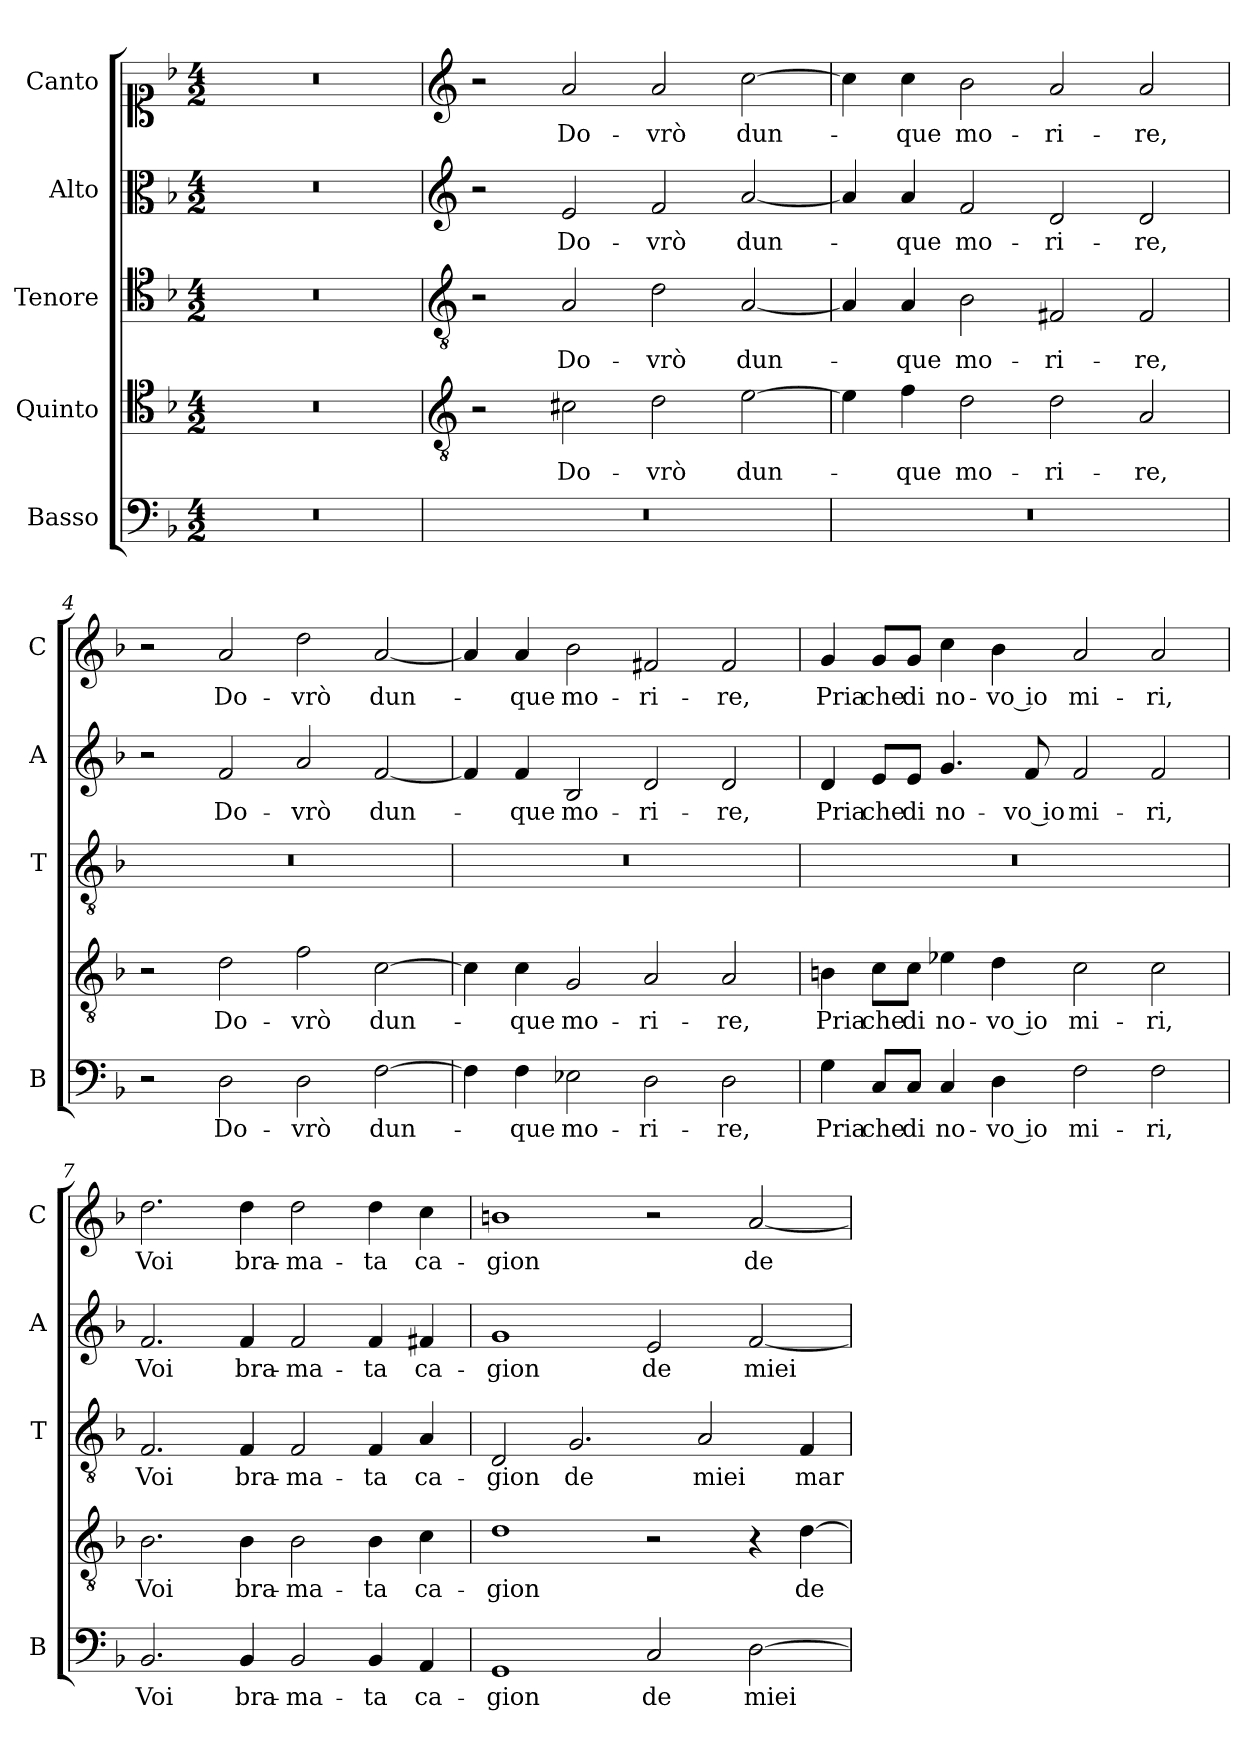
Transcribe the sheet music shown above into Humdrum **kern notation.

**kern	**text	**kern	**text	**kern	**text	**kern	**text	**kern	**text
*part5	*part5	*part4	*part4	*part3	*part3	*part2	*part2	*part1	*part1
*staff5	*staff5	*staff4	*staff4	*staff3	*staff3	*staff2	*staff2	*staff1	*staff1
*I"Basso	*	*I"Quinto	*	*I"Tenore	*	*I"Alto	*	*I"Canto	*
*I'B	*	*	*	*I'T	*	*I'A	*	*I'C	*
*clefF4	*	*clefC4	*	*clefC4	*	*clefC3	*	*clefC1	*
*k[b-]	*	*k[b-]	*	*k[b-]	*	*k[b-]	*	*k[b-]	*
*F:	*	*F:	*	*F:	*	*F:	*	*F:	*
*M4/2	*	*M4/2	*	*M4/2	*	*M4/2	*	*M4/2	*
=1	=1	=1	=1	=1	=1	=1	=1	=1	=1
0r	.	0r	.	0r	.	0r	.	0r	.
=2	=2	=2	=2	=2	=2	=2	=2	=2	=2
*	*	*clefGv2	*	*clefGv2	*	*clefG2	*	*clefG2	*
0r	.	2r	.	2r	.	2r	.	2r	.
!	!	!	!LO:LY:b	!	!LO:LY:b	!	!LO:LY:b	!	!LO:LY:b
.	.	2c#X\	Do-	2A/	Do-	2e/	Do-	2a/	Do-
!	!	!	!LO:LY:b	!	!LO:LY:b	!	!LO:LY:b	!	!LO:LY:b
.	.	2d\	-vrò	2d\	-vrò	2f/	-vrò	2a/	-vrò
!	!	!	!LO:LY:b	!	!LO:LY:b	!	!LO:LY:b	!	!LO:LY:b
.	.	[2e\	dun-	[2A/	dun-	[2a/	dun-	[2cc\	dun-
=3	=3	=3	=3	=3	=3	=3	=3	=3	=3
0r	.	4e\]	.	4A/]	.	4a/]	.	4cc\]	.
!	!	!	!LO:LY:b	!	!LO:LY:b	!	!LO:LY:b	!	!LO:LY:b
.	.	4f\	-que	4A/	-que	4a/	-que	4cc\	-que
!	!	!	!LO:LY:b	!	!LO:LY:b	!	!LO:LY:b	!	!LO:LY:b
.	.	2d\	mo-	2B-\	mo-	2f/	mo-	2b-\	mo-
!	!	!	!LO:LY:b	!	!LO:LY:b	!	!LO:LY:b	!	!LO:LY:b
.	.	2d\	-ri-	2F#X/	-ri-	2d/	-ri-	2a/	-ri-
!	!	!	!LO:LY:b	!	!LO:LY:b	!	!LO:LY:b	!	!LO:LY:b
.	.	2A/	-re,	2F#/	-re,	2d/	-re,	2a/	-re,
=4	=4	=4	=4	=4	=4	=4	=4	=4	=4
2r	.	2r	.	0r	.	2r	.	2r	.
!	!LO:LY:b	!	!LO:LY:b	!	!	!	!LO:LY:b	!	!LO:LY:b
2D\	Do-	2d\	Do-	.	.	2f/	Do-	2a/	Do-
!	!LO:LY:b	!	!LO:LY:b	!	!	!	!LO:LY:b	!	!LO:LY:b
2D\	-vrò	2f\	-vrò	.	.	2a/	-vrò	2dd\	-vrò
!	!LO:LY:b	!	!LO:LY:b	!	!	!	!LO:LY:b	!	!LO:LY:b
[2F\	dun-	[2c\	dun-	.	.	[2f/	dun-	[2a/	dun-
=5	=5	=5	=5	=5	=5	=5	=5	=5	=5
4F\]	.	4c\]	.	0r	.	4f/]	.	4a/]	.
!	!LO:LY:b	!	!LO:LY:b	!	!	!	!LO:LY:b	!	!LO:LY:b
4F\	-que	4c\	-que	.	.	4f/	-que	4a/	-que
!	!LO:LY:b	!	!LO:LY:b	!	!	!	!LO:LY:b	!	!LO:LY:b
2E-X\	mo-	2G/	mo-	.	.	2B-/	mo-	2b-\	mo-
!	!LO:LY:b	!	!LO:LY:b	!	!	!	!LO:LY:b	!	!LO:LY:b
2D\	-ri-	2A/	-ri-	.	.	2d/	-ri-	2f#X/	-ri-
!	!LO:LY:b	!	!LO:LY:b	!	!	!	!LO:LY:b	!	!LO:LY:b
2D\	-re,	2A/	-re,	.	.	2d/	-re,	2f#/	-re,
!!LO:LB:g=z
=6	=6	=6	=6	=6	=6	=6	=6	=6	=6
!	!LO:LY:b	!	!LO:LY:b	!	!	!	!LO:LY:b	!	!LO:LY:b
4G\	Pria	4Bn\	Pria	0r	.	4d/	Pria	4g/	Pria
!	!LO:LY:b	!	!LO:LY:b	!	!	!	!LO:LY:b	!	!LO:LY:b
8C/L	che	8c\L	che	.	.	8e/L	che	8g/L	che
!	!LO:LY:b	!	!LO:LY:b	!	!	!	!LO:LY:b	!	!LO:LY:b
8C/J	di	8c\J	di	.	.	8e/J	di	8g/J	di
!	!LO:LY:b	!	!LO:LY:b	!	!	!	!LO:LY:b	!	!LO:LY:b
4C/	no-	4e-X\	no-	.	.	4.g/	no-	4cc\	no-
!	!LO:LY:b	!	!LO:LY:b	!	!	!	!	!	!LO:LY:b
4D\	-vo io	4d\	-vo io	.	.	.	.	4b-\	-vo io
!	!	!	!	!	!	!	!LO:LY:b	!	!
.	.	.	.	.	.	8f/	-vo io	.	.
!	!LO:LY:b	!	!LO:LY:b	!	!	!	!LO:LY:b	!	!LO:LY:b
2F\	mi-	2c\	mi-	.	.	2f/	mi-	2a/	mi-
!	!LO:LY:b	!	!LO:LY:b	!	!	!	!LO:LY:b	!	!LO:LY:b
2F\	-ri,	2c\	-ri,	.	.	2f/	-ri,	2a/	-ri,
=7	=7	=7	=7	=7	=7	=7	=7	=7	=7
!	!LO:LY:b	!	!LO:LY:b	!	!LO:LY:b	!	!LO:LY:b	!	!LO:LY:b
2.BB-/	Voi	2.B-\	Voi	2.F/	Voi	2.f/	Voi	2.dd\	Voi
!	!LO:LY:b	!	!LO:LY:b	!	!LO:LY:b	!	!LO:LY:b	!	!LO:LY:b
4BB-/	bra-	4B-\	bra-	4F/	bra-	4f/	bra-	4dd\	bra-
!	!LO:LY:b	!	!LO:LY:b	!	!LO:LY:b	!	!LO:LY:b	!	!LO:LY:b
2BB-/	-ma-	2B-\	-ma-	2F/	-ma-	2f/	-ma-	2dd\	-ma-
!	!LO:LY:b	!	!LO:LY:b	!	!LO:LY:b	!	!LO:LY:b	!	!LO:LY:b
4BB-/	-ta	4B-\	-ta	4F/	-ta	4f/	-ta	4dd\	-ta
!	!LO:LY:b	!	!LO:LY:b	!	!LO:LY:b	!	!LO:LY:b	!	!LO:LY:b
4AA/	ca-	4c\	ca-	4A/	ca-	4f#X/	ca-	4cc\	ca-
=8	=8	=8	=8	=8	=8	=8	=8	=8	=8
!	!LO:LY:b	!	!LO:LY:b	!	!LO:LY:b	!	!LO:LY:b	!	!LO:LY:b
1GG	-gion	1d	-gion	2D/	-gion	1g	-gion	1bn	-gion
!	!	!	!	!	!LO:LY:b	!	!	!	!
.	.	.	.	2.G/	de	.	.	.	.
!	!LO:LY:b	!	!	!	!	!	!LO:LY:b	!	!
2C/	de	2r	.	.	.	2e/	de	2r	.
!	!	!	!	!	!LO:LY:b	!	!	!	!
.	.	.	.	2A/	miei	.	.	.	.
!	!LO:LY:b	!	!	!	!	!	!LO:LY:b	!	!LO:LY:b
[2D\	miei	4r	.	.	.	[2f/	miei	[2a/	de
!	!	!	!LO:LY:b	!	!LO:LY:b	!	!	!	!
.	.	[4d\	de	4F/	mar-	.	.	.	.
=	=	=	=	=	=	=	=	=	=
*-	*-	*-	*-	*-	*-	*-	*-	*-	*-
